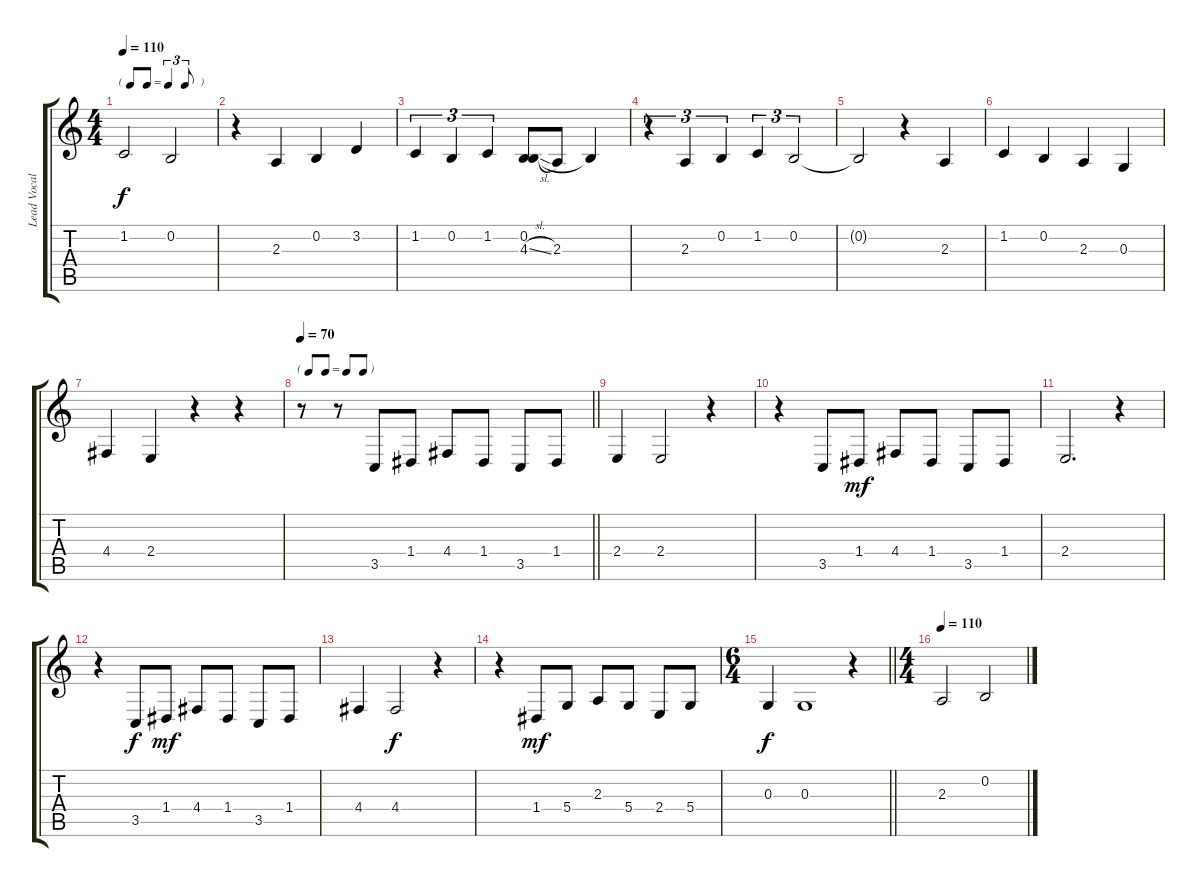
\track ("Lead Vocal" "Lead Vocal") {instrument stringensemble1}
\staff {score tabs}
\tuning (E4 B3 G3 D3 A2 E2) {hide}
\ts (4 4)
\tf triplet8th
\tempo 110
\clef g2
\ks c
1.2.2{dy f} 0.2.2 |
r.4 2.3.4 0.2.4 3.2.4 |
1.2.4{tu (3 2)} 0.2.4{tu (3 2)} 1.2.4{tu (3 2)} (0.2 4.3{sl}).8 2.3.8 0.2{t}.4 |
r.4{tu (3 2)} 2.3.4{tu (3 2)} 0.2.4{tu (3 2)} 1.2.4{tu (3 2)} 0.2.2{tu (3 2)} |
0.2{t}.2 r.4 2.3.4 |
1.2.4 0.2.4 2.3.4 0.3.4 |
4.4.4 2.4.4 r.4 r.4 |
\tf none
\tempo 70
\barLineRight lightlight
r.8 r.8 3.5.8 1.4.8 4.4.8 1.4.8 3.5.8 1.4.8 |
2.4.4 2.4.2 r.4 |
r.4 3.5.8 1.4.8{dy mf} 4.4.8 1.4.8 3.5.8 1.4.8 |
2.4.2{d} r.4 |
r.4 3.5.8{dy f} 1.4.8{dy mf} 4.4.8 1.4.8 3.5.8 1.4.8 |
4.4.4 4.4.2{dy f} r.4 |
r.4 1.4.8{dy mf} 5.4.8 2.3.8 5.4.8 2.4.8 5.4.8 |
\ts (6 4)
\barLineRight lightlight
0.3.4{dy f} 0.3.1 r.4 |
\ts (4 4)
\tempo 110
2.3.2 0.2.2
